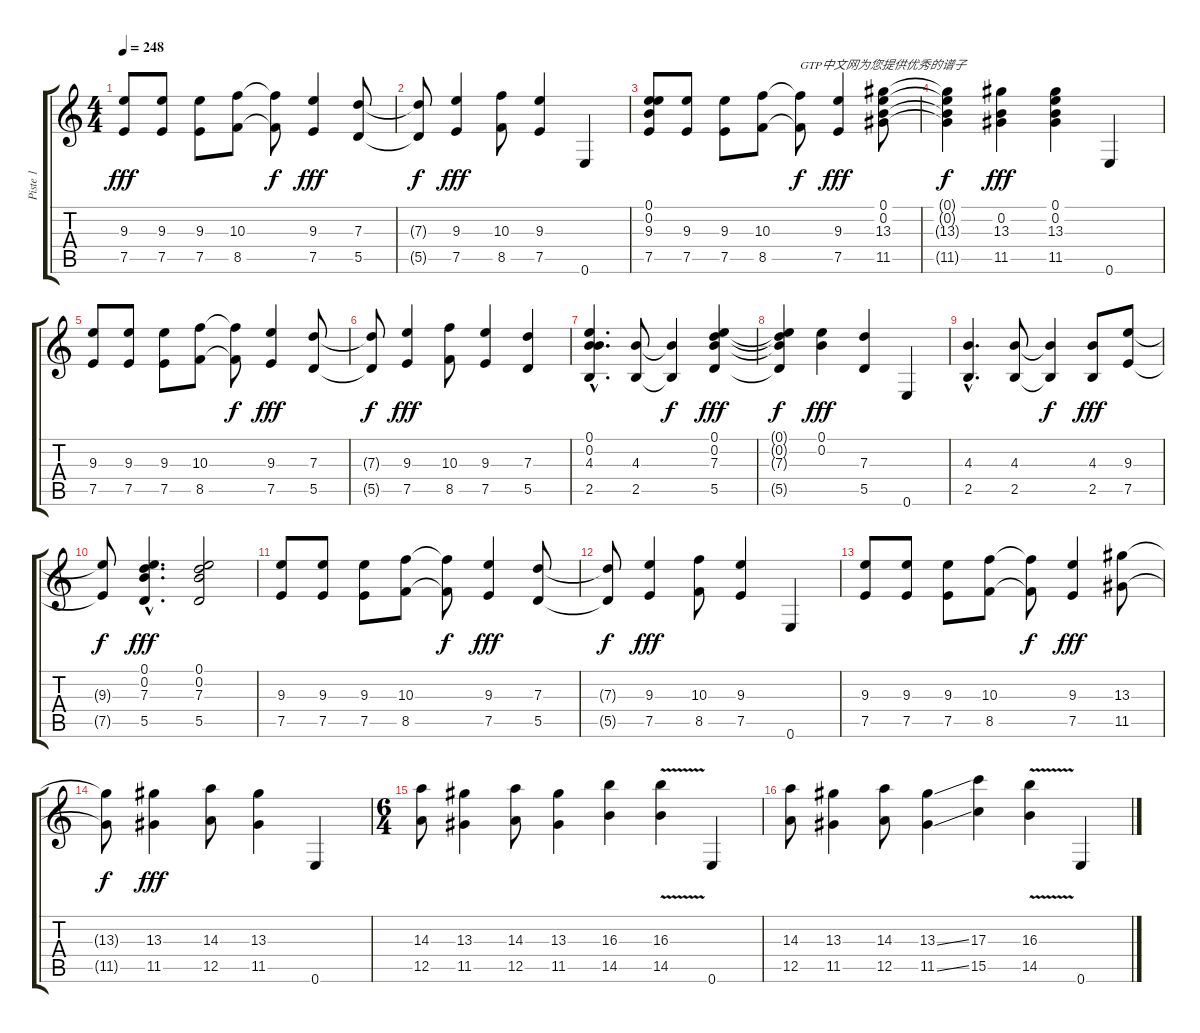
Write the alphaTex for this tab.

\track ("Piste 1" "Piste 1") {instrument distortionguitar}
\staff {score tabs}
\tuning (E4 B3 G3 D3 A2 E2) {hide}
\ts (4 4)
\tempo 248
\clef g2
\ks c
(9.3 7.5).8{dy fff instrument distortionguitar} (9.3 7.5).8 (9.3 7.5).8 (10.3 8.5).8 (10.3{t} 8.5{t}).8{dy f} (9.3 7.5).4{dy fff} (7.3 5.5).8 |
(7.3{t} 5.5{t}).8{dy f} (9.3 7.5).4{dy fff} (10.3 8.5).8 (9.3 7.5).4 0.6.4 |
(0.1 0.2 9.3 7.5).8 (9.3 7.5).8 (9.3 7.5).8 (10.3 8.5).8 (10.3{t} 8.5{t}).8{txt "GTP中文网为您提供优秀的谱子" dy f} (9.3 7.5).4{dy fff} (0.1 0.2 13.3 11.5).8 |
(0.1{t} 0.2{t} 13.3{t} 11.5{t}).4{dy f} (0.2 13.3 11.5).4{dy fff} (0.1 0.2 13.3 11.5).4 0.6.4 |
(9.3 7.5).8 (9.3 7.5).8 (9.3 7.5).8 (10.3 8.5).8 (10.3{t} 8.5{t}).8{dy f} (9.3 7.5).4{dy fff} (7.3 5.5).8 |
(7.3{t} 5.5{t}).8{dy f} (9.3 7.5).4{dy fff} (10.3 8.5).8 (9.3 7.5).4 (7.3 5.5).4 |
(0.1{hac} 0.2{hac} 4.3{hac} 2.5{hac}).4{d} (4.3 2.5).8 (4.3{t} 2.5{t}).4{dy f} (0.1 0.2 7.3 5.5).4{dy fff} |
(0.1{t} 0.2{t} 7.3{t} 5.5{t}).4{dy f} (0.1 0.2).4{dy fff} (7.3 5.5).4 0.6.4 |
(4.3{hac} 2.5{hac}).4{d} (4.3 2.5).8 (4.3{t} 2.5{t}).4{dy f} (4.3 2.5).8{dy fff} (9.3 7.5).8 |
(9.3{t} 7.5{t}).8{dy f} (0.1{hac} 0.2{hac} 7.3{hac} 5.5{hac}).4{d dy fff} (0.1 0.2 7.3 5.5).2 |
(9.3 7.5).8 (9.3 7.5).8 (9.3 7.5).8 (10.3 8.5).8 (10.3{t} 8.5{t}).8{dy f} (9.3 7.5).4{dy fff} (7.3 5.5).8 |
(7.3{t} 5.5{t}).8{dy f} (9.3 7.5).4{dy fff} (10.3 8.5).8 (9.3 7.5).4 0.6.4 |
(9.3 7.5).8 (9.3 7.5).8 (9.3 7.5).8 (10.3 8.5).8 (10.3{t} 8.5{t}).8{dy f} (9.3 7.5).4{dy fff} (13.3 11.5).8 |
(13.3{t} 11.5{t}).8{dy f} (13.3 11.5).4{dy fff} (14.3 12.5).8 (13.3 11.5).4 0.6.4 |
\ts (6 4)
(14.3 12.5).8 (13.3 11.5).4 (14.3 12.5).8 (13.3 11.5).4 (16.3 14.5).4 (16.3{v} 14.5{v}).4 0.6.4 |
(14.3 12.5).8 (13.3 11.5).4 (14.3 12.5).8 (13.3{ss} 11.5{ss}).4 (17.3 15.5).4 (16.3{v} 14.5{v}).4 0.6.4
